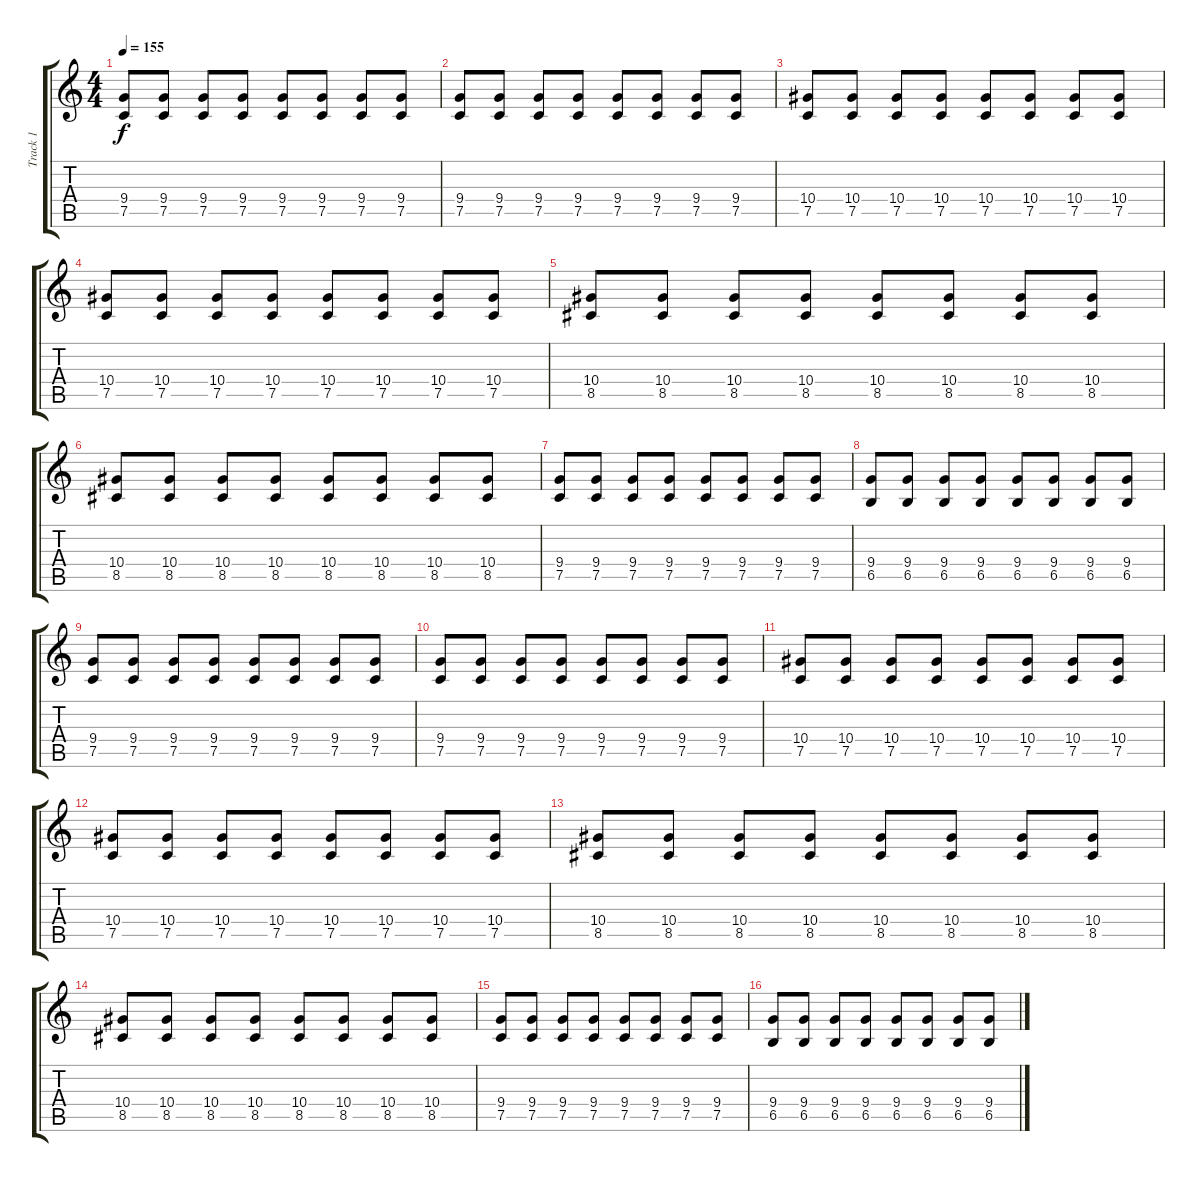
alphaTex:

\track ("Track 1" "Track 1") {instrument distortionguitar}
\staff {score tabs}
\tuning (C4 G3 Eb3 Bb2 F2 C2) {hide}
\ts (4 4)
\tempo 155
\clef g2
\ks c
(9.4 7.5).8{dy f} (9.4 7.5).8 (9.4 7.5).8 (9.4 7.5).8 (9.4 7.5).8 (9.4 7.5).8 (9.4 7.5).8 (9.4 7.5).8 |
(9.4 7.5).8 (9.4 7.5).8 (9.4 7.5).8 (9.4 7.5).8 (9.4 7.5).8 (9.4 7.5).8 (9.4 7.5).8 (9.4 7.5).8 |
(10.4 7.5).8 (10.4 7.5).8 (10.4 7.5).8 (10.4 7.5).8 (10.4 7.5).8 (10.4 7.5).8 (10.4 7.5).8 (10.4 7.5).8 |
(10.4 7.5).8 (10.4 7.5).8 (10.4 7.5).8 (10.4 7.5).8 (10.4 7.5).8 (10.4 7.5).8 (10.4 7.5).8 (10.4 7.5).8 |
(10.4 8.5).8 (10.4 8.5).8 (10.4 8.5).8 (10.4 8.5).8 (10.4 8.5).8 (10.4 8.5).8 (10.4 8.5).8 (10.4 8.5).8 |
(10.4 8.5).8 (10.4 8.5).8 (10.4 8.5).8 (10.4 8.5).8 (10.4 8.5).8 (10.4 8.5).8 (10.4 8.5).8 (10.4 8.5).8 |
(9.4 7.5).8 (9.4 7.5).8 (9.4 7.5).8 (9.4 7.5).8 (9.4 7.5).8 (9.4 7.5).8 (9.4 7.5).8 (9.4 7.5).8 |
(9.4 6.5).8 (9.4 6.5).8 (9.4 6.5).8 (9.4 6.5).8 (9.4 6.5).8 (9.4 6.5).8 (9.4 6.5).8 (9.4 6.5).8 |
(9.4 7.5).8 (9.4 7.5).8 (9.4 7.5).8 (9.4 7.5).8 (9.4 7.5).8 (9.4 7.5).8 (9.4 7.5).8 (9.4 7.5).8 |
(9.4 7.5).8 (9.4 7.5).8 (9.4 7.5).8 (9.4 7.5).8 (9.4 7.5).8 (9.4 7.5).8 (9.4 7.5).8 (9.4 7.5).8 |
(10.4 7.5).8 (10.4 7.5).8 (10.4 7.5).8 (10.4 7.5).8 (10.4 7.5).8 (10.4 7.5).8 (10.4 7.5).8 (10.4 7.5).8 |
(10.4 7.5).8 (10.4 7.5).8 (10.4 7.5).8 (10.4 7.5).8 (10.4 7.5).8 (10.4 7.5).8 (10.4 7.5).8 (10.4 7.5).8 |
(10.4 8.5).8 (10.4 8.5).8 (10.4 8.5).8 (10.4 8.5).8 (10.4 8.5).8 (10.4 8.5).8 (10.4 8.5).8 (10.4 8.5).8 |
(10.4 8.5).8 (10.4 8.5).8 (10.4 8.5).8 (10.4 8.5).8 (10.4 8.5).8 (10.4 8.5).8 (10.4 8.5).8 (10.4 8.5).8 |
(9.4 7.5).8 (9.4 7.5).8 (9.4 7.5).8 (9.4 7.5).8 (9.4 7.5).8 (9.4 7.5).8 (9.4 7.5).8 (9.4 7.5).8 |
(9.4 6.5).8 (9.4 6.5).8 (9.4 6.5).8 (9.4 6.5).8 (9.4 6.5).8 (9.4 6.5).8 (9.4 6.5).8 (9.4 6.5).8
